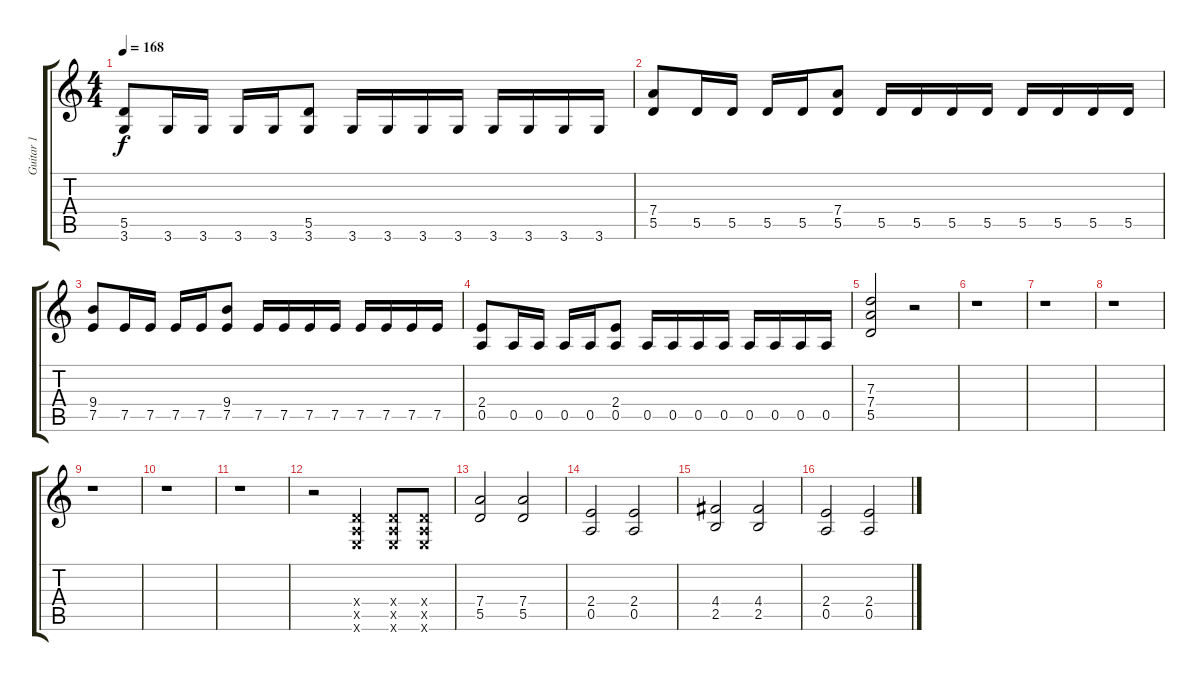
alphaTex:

\track ("Guitar 1" "Guitar 1") {instrument overdrivenguitar}
\staff {score tabs}
\tuning (E4 B3 G3 D3 A2 E2) {hide}
\ts (4 4)
\tempo 168
\clef g2
\ks c
(5.5 3.6).8{dy f} 3.6.16 3.6.16 3.6.16 3.6.16 (5.5 3.6).8 3.6.16 3.6.16 3.6.16 3.6.16 3.6.16 3.6.16 3.6.16 3.6.16 |
(7.4 5.5).8 5.5.16 5.5.16 5.5.16 5.5.16 (7.4 5.5).8 5.5.16 5.5.16 5.5.16 5.5.16 5.5.16 5.5.16 5.5.16 5.5.16 |
(9.4 7.5).8 7.5.16 7.5.16 7.5.16 7.5.16 (9.4 7.5).8 7.5.16 7.5.16 7.5.16 7.5.16 7.5.16 7.5.16 7.5.16 7.5.16 |
(2.4 0.5).8 0.5.16 0.5.16 0.5.16 0.5.16 (2.4 0.5).8 0.5.16 0.5.16 0.5.16 0.5.16 0.5.16 0.5.16 0.5.16 0.5.16 |
\section ("" "")
(7.3 7.4 5.5).2 r.2 |
r.1 |
r.1 |
r.1 |
r.1 |
r.1 |
r.1 |
r.2 (0.4{x} 0.5{x} 0.6{x}).4 (0.4{x} 0.5{x} 0.6{x}).8 (0.4{x} 0.5{x} 0.6{x}).8 |
\section ("" "")
(7.4 5.5).2 (7.4 5.5).2 |
(2.4 0.5).2 (2.4 0.5).2 |
(4.4 2.5).2 (4.4 2.5).2 |
(2.4 0.5).2 (2.4 0.5).2
